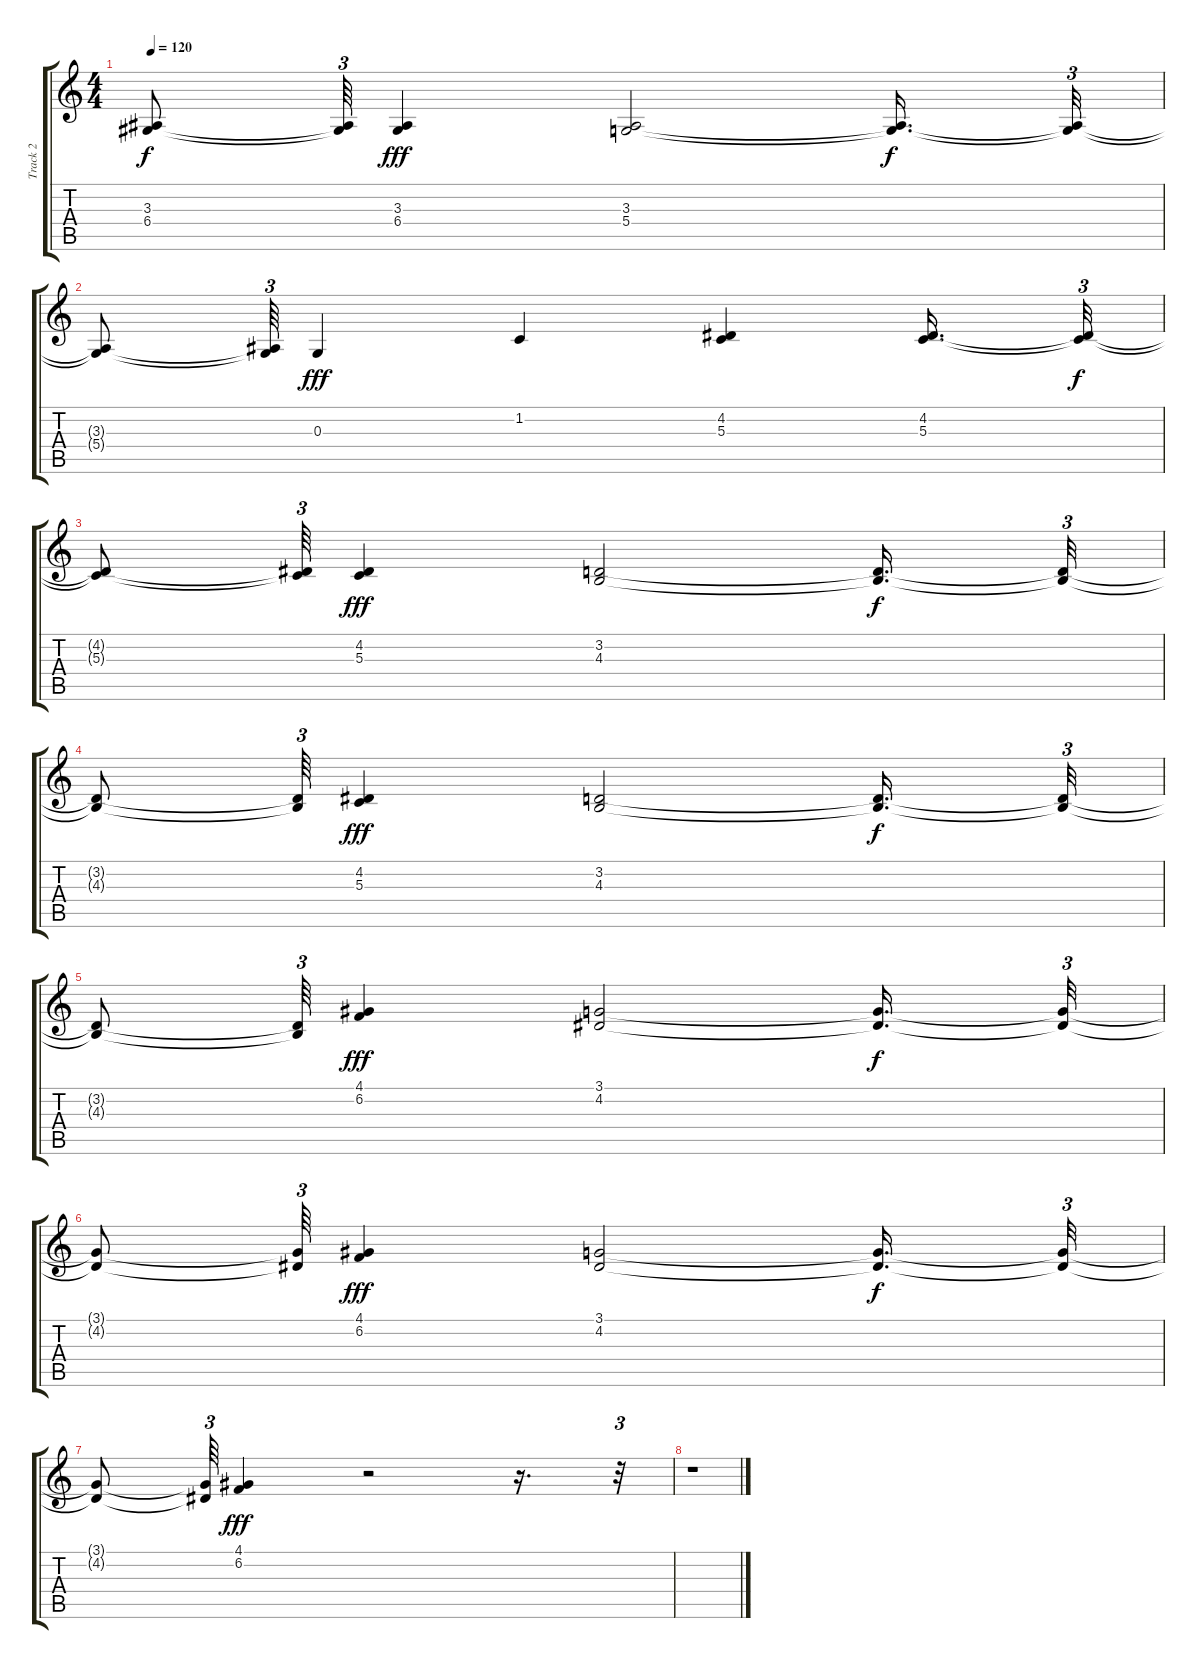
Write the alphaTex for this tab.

\track ("Track 2" "Track 2") {instrument acousticgrandpiano}
\staff {score tabs}
\tuning (E4 B3 G3 D3 A2 E2) {hide}
\ts (4 4)
\tempo 120
\clef g2
\ks c
(3.3{t} 6.4{t}).8{dy f} (3.3{t} 6.4{t}).64{tu (3 2)} (3.3 6.4).4{dy fff} (3.3 5.4).2 (3.3{t} 5.4{t}).16{d dy f} (3.3{t} 5.4{t}).32{tu (3 2)} |
(3.3{t} 5.4{t}).8 (3.3{t} 5.4{t}).64{tu (3 2)} 0.3.4{dy fff} 1.2.4 (4.2 5.3).4 (4.2 5.3).16{d} (4.2{t} 5.3{t}).32{tu (3 2) dy f} |
(4.2{t} 5.3{t}).8 (4.2{t} 5.3{t}).64{tu (3 2)} (4.2 5.3).4{dy fff} (3.2 4.3).2 (3.2{t} 4.3{t}).16{d dy f} (3.2{t} 4.3{t}).32{tu (3 2)} |
(3.2{t} 4.3{t}).8 (3.2{t} 4.3{t}).64{tu (3 2)} (4.2 5.3).4{dy fff} (3.2 4.3).2 (3.2{t} 4.3{t}).16{d dy f} (3.2{t} 4.3{t}).32{tu (3 2)} |
(3.2{t} 4.3{t}).8 (3.2{t} 4.3{t}).64{tu (3 2)} (4.1 6.2).4{dy fff} (3.1 4.2).2 (3.1{t} 4.2{t}).16{d dy f} (3.1{t} 4.2{t}).32{tu (3 2)} |
(3.1{t} 4.2{t}).8 (3.1{t} 4.2{t}).64{tu (3 2)} (4.1 6.2).4{dy fff} (3.1 4.2).2 (3.1{t} 4.2{t}).16{d dy f} (3.1{t} 4.2{t}).32{tu (3 2)} |
(3.1{t} 4.2{t}).8 (3.1{t} 4.2{t}).64{tu (3 2)} (4.1 6.2).4{dy fff} r.2 r.16{d} r.32{tu (3 2)} |
r.1
